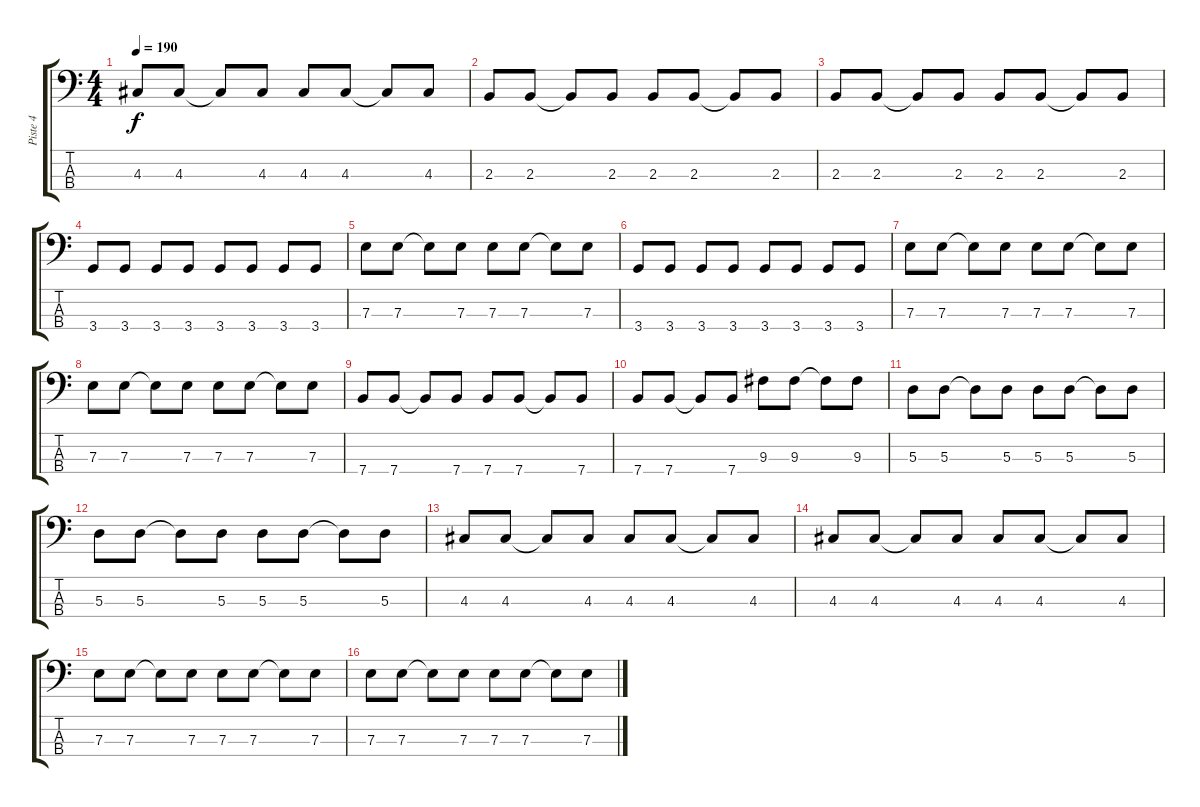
\track ("Piste 4" "Piste 4") {instrument electricbasspick}
\staff {score tabs}
\tuning (G2 D2 A1 E1) {hide}
\ts (4 4)
\tempo 190
\clef f4
\ks c
4.3.8{dy f} 4.3.8 4.3{t}.8 4.3.8 4.3.8 4.3.8 4.3{t}.8 4.3.8 |
2.3.8 2.3.8 2.3{t}.8 2.3.8 2.3.8 2.3.8 2.3{t}.8 2.3.8 |
2.3.8 2.3.8 2.3{t}.8 2.3.8 2.3.8 2.3.8 2.3{t}.8 2.3.8 |
3.4.8 3.4.8 3.4.8 3.4.8 3.4.8 3.4.8 3.4.8 3.4.8 |
7.3.8 7.3.8 7.3{t}.8 7.3.8 7.3.8 7.3.8 7.3{t}.8 7.3.8 |
3.4.8 3.4.8 3.4.8 3.4.8 3.4.8 3.4.8 3.4.8 3.4.8 |
7.3.8 7.3.8 7.3{t}.8 7.3.8 7.3.8 7.3.8 7.3{t}.8 7.3.8 |
7.3.8 7.3.8 7.3{t}.8 7.3.8 7.3.8 7.3.8 7.3{t}.8 7.3.8 |
7.4.8 7.4.8 7.4{t}.8 7.4.8 7.4.8 7.4.8 7.4{t}.8 7.4.8 |
7.4.8 7.4.8 7.4{t}.8 7.4.8 9.3.8 9.3.8 9.3{t}.8 9.3.8 |
5.3.8 5.3.8 5.3{t}.8 5.3.8 5.3.8 5.3.8 5.3{t}.8 5.3.8 |
5.3.8 5.3.8 5.3{t}.8 5.3.8 5.3.8 5.3.8 5.3{t}.8 5.3.8 |
4.3.8 4.3.8 4.3{t}.8 4.3.8 4.3.8 4.3.8 4.3{t}.8 4.3.8 |
4.3.8 4.3.8 4.3{t}.8 4.3.8 4.3.8 4.3.8 4.3{t}.8 4.3.8 |
7.3.8 7.3.8 7.3{t}.8 7.3.8 7.3.8 7.3.8 7.3{t}.8 7.3.8 |
7.3.8 7.3.8 7.3{t}.8 7.3.8 7.3.8 7.3.8 7.3{t}.8 7.3.8
